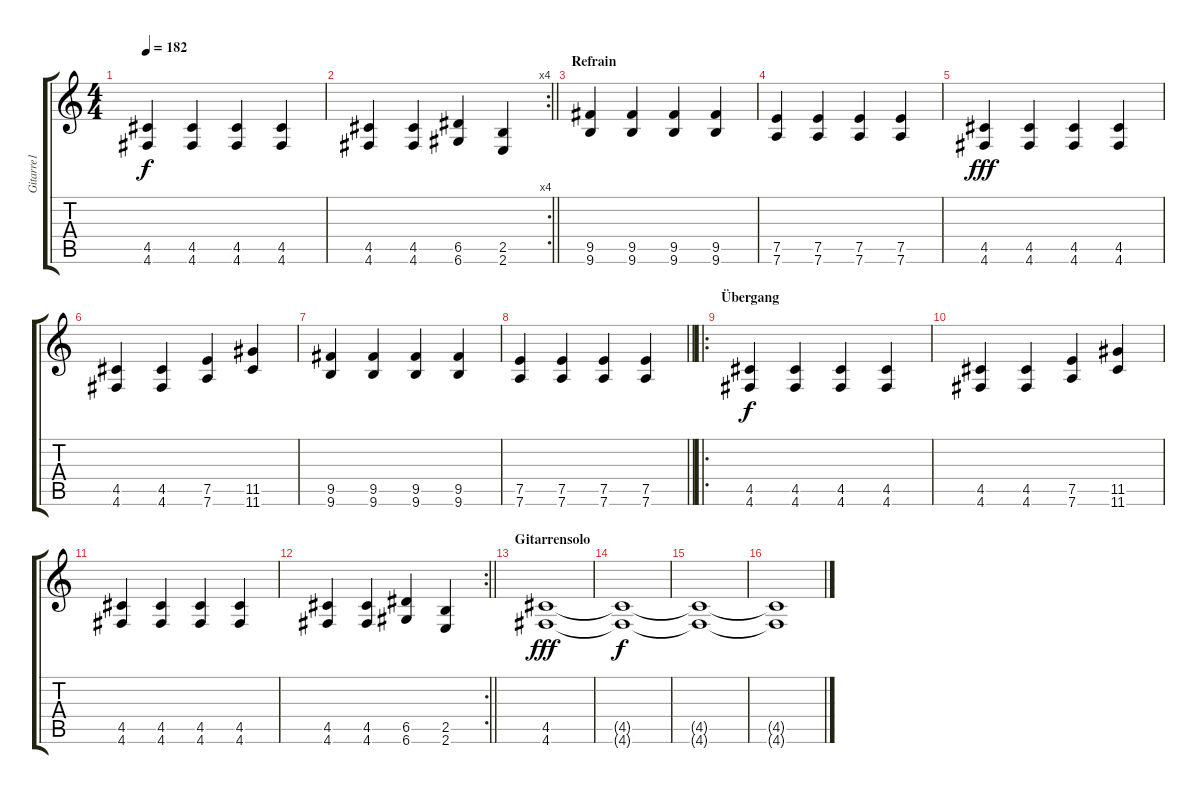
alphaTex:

\track ("Gitarre1" "Gitarre1") {instrument distortionguitar}
\staff {score tabs}
\tuning (E4 B3 G3 D3 A2 D2) {hide}
\ts (4 4)
\tempo 182
\clef g2
\ks c
(4.5 4.6).4{dy f} (4.5 4.6).4 (4.5 4.6).4 (4.5 4.6).4 |
\rc 4
\barLineRight lightlight
(4.5 4.6).4 (4.5 4.6).4 (6.5 6.6).4 (2.5 2.6).4 |
\section ("" "Refrain")
(9.5 9.6).4 (9.5 9.6).4 (9.5 9.6).4 (9.5 9.6).4 |
(7.5 7.6).4 (7.5 7.6).4 (7.5 7.6).4 (7.5 7.6).4 |
(4.5 4.6).4{dy fff} (4.5 4.6).4 (4.5 4.6).4 (4.5 4.6).4 |
(4.5 4.6).4 (4.5 4.6).4 (7.5 7.6).4 (11.5 11.6).4 |
(9.5 9.6).4 (9.5 9.6).4 (9.5 9.6).4 (9.5 9.6).4 |
\barLineRight lightlight
(7.5 7.6).4 (7.5 7.6).4 (7.5 7.6).4 (7.5 7.6).4 |
\ro
\section ("" "Übergang")
(4.5 4.6).4{dy f} (4.5 4.6).4 (4.5 4.6).4 (4.5 4.6).4 |
(4.5 4.6).4 (4.5 4.6).4 (7.5 7.6).4 (11.5 11.6).4 |
(4.5 4.6).4 (4.5 4.6).4 (4.5 4.6).4 (4.5 4.6).4 |
\rc 2
\barLineRight lightlight
(4.5 4.6).4 (4.5 4.6).4 (6.5 6.6).4 (2.5 2.6).4 |
\section ("" "Gitarrensolo")
(4.5 4.6).1{dy fff} |
(4.5{t} 4.6{t}).1{dy f} |
(4.5{t} 4.6{t}).1 |
(4.5{t} 4.6{t}).1
